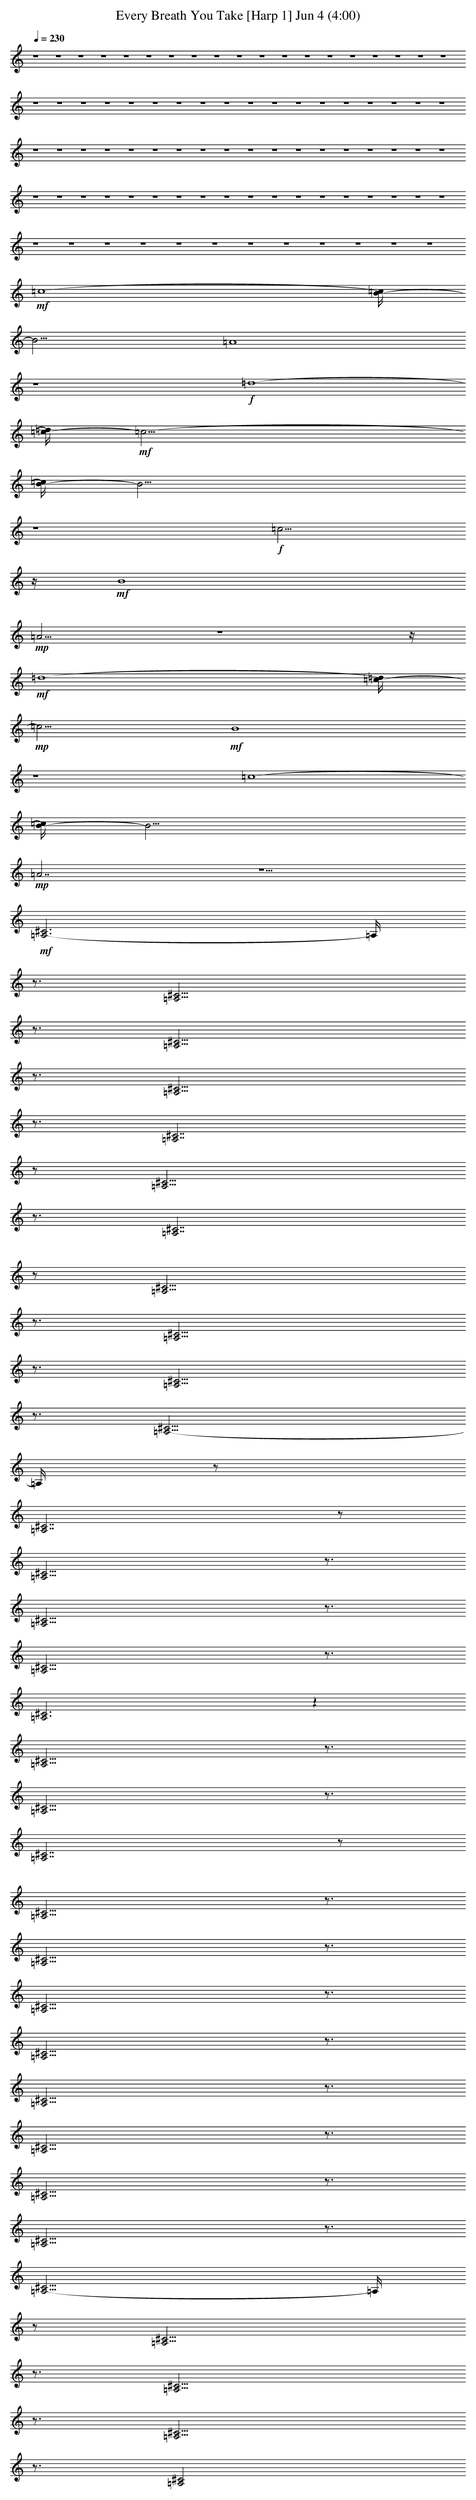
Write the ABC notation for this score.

X:1
T: Every Breath You Take [Harp 1] Jun 4 (4:00)
L: 1/4
K: C
Q: 1/4=230
z4 z4 z4 z4 z4 z4 z4 z4 z4 z4 z4 z4 z4 z4 z4 z4 z4 z4 z4 z4 z4 z4 z4 z4 z4 z4 z4 z4 z4 z4 z4 z4 z4 z4 z4 z4 z4 z4 z4 z4 z4 z4 z4 z4 z4 z4 z4 z4 z4 z4 z4 z4 z4 z4 z4 z4 z4 z4 z4 z4 z4 z4 z4 z4 z4 z4 z4 z4 z4 z4 z4 z4 z4 z4 z4 z4 z4 z4 z4 z4 z4 z4 z4 z4 z4
+mf+ =c4-
[B/4-=c/4]
B15/4
=A4
z4
+f+ =d4-
[=c/4-=d/4]
+mf+ =c15/4-
[B/4-=c/4]
B15/4
z4
+f+ =c15/4
z/4
+mf+ B4
+mp+ =A15/4
z4 z/4
+mf+ =d4-
[=c/4-=d/4]
+mp+ =c15/4
+mf+ B4
z4
=c4-
[B/4-=c/4]
B15/4
+mp+ =A7/2
z5/2
+mf+ [=A,3-^C3]
=A,/4
z3/4
[=A,13/4^C13/4]
z3/4
[=A,13/4^C13/4]
z3/4
[=A,13/4^C13/4]
z3/4
[=A,7/2^C7/2]
z/2
[=A,13/4^C13/4]
z3/4
[=A,7/2^C7/2]
z/2
[=A,13/4^C13/4]
z3/4
[=A,13/4^C13/4]
z3/4
[=A,13/4^C13/4]
z3/4
[=A,13/4-^C13/4]
=A,/4
z/2
[=A,7/2^C7/2]
z/2
[=A,13/4^C13/4]
z3/4
[=A,13/4^C13/4]
z3/4
[=A,13/4^C13/4]
z3/4
[=A,3^C3]
z
[=A,13/4^C13/4]
z3/4
[=A,13/4^C13/4]
z3/4
[=A,7/2^C7/2]
z/2
[=A,13/4^C13/4]
z3/4
[=A,13/4^C13/4]
z3/4
[=A,13/4^C13/4]
z3/4
[=A,13/4^C13/4]
z3/4
[=A,13/4^C13/4]
z3/4
[=A,13/4^C13/4]
z3/4
[=A,13/4^C13/4]
z3/4
[=A,13/4^C13/4]
z3/4
[=A,13/4-^C13/4]
=A,/4
z/2
[=A,13/4^C13/4]
z3/4
[=A,13/4^C13/4]
z3/4
[=A,13/4^C13/4]
z3/4
[=A,2^C2]
